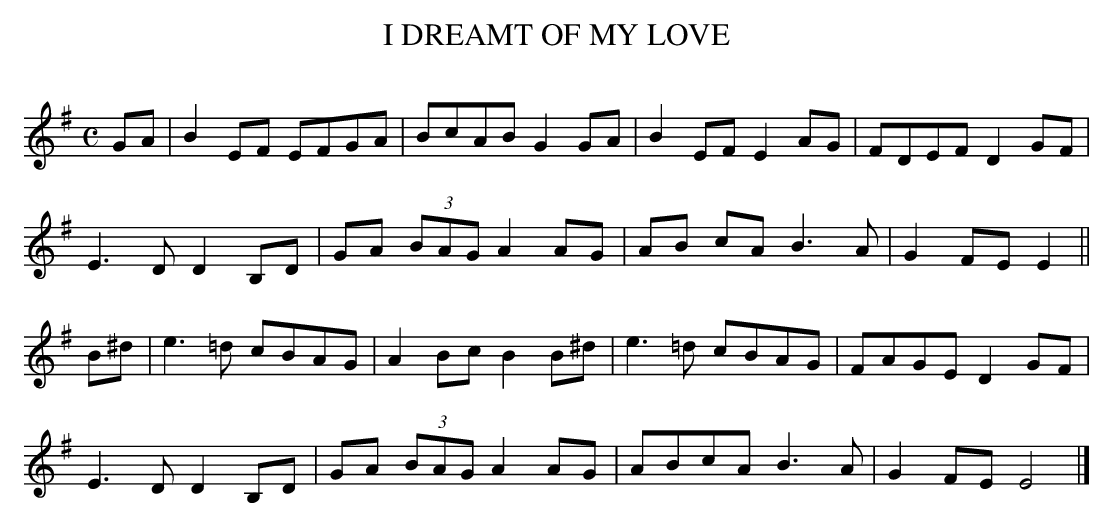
X:1
T:I DREAMT OF MY LOVE
Y:"with feeling"
Q:200
M:C
L:1/8
K:Em
GA|B2EF EFGA|BcAB G2GA|B2EF E2AG|FDEF D2GF|
E3D D2B,D|GA (3BAG A2AG|AB cA B3A|G2FE E2||
B^d|e3=d cBAG|A2Bc B2B^d|e3=d cBAG|FAGE D2GF|
E3D D2B,D|GA (3BAG A2AG|ABcA B3A|G2FE E4|]
